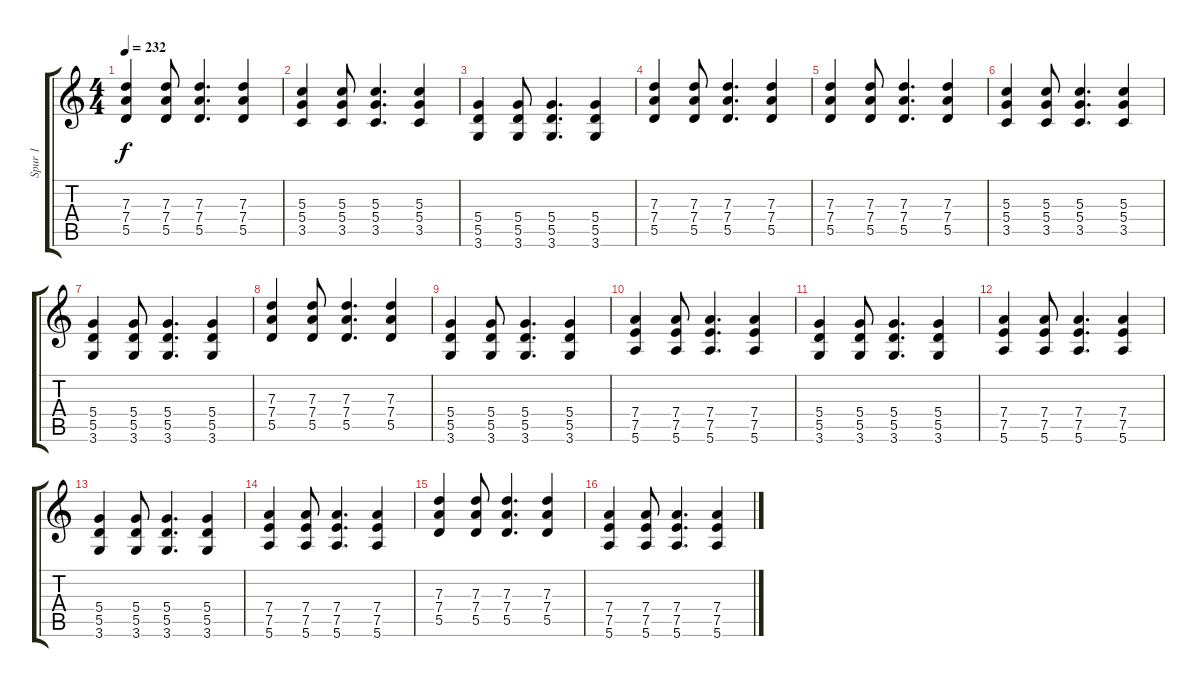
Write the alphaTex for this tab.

\track ("Spur 1" "Spur 1") {instrument distortionguitar}
\staff {score tabs}
\tuning (E4 B3 G3 D3 A2 E2) {hide}
\ts (4 4)
\tempo 232
\clef g2
\ks c
(7.3 7.4 5.5).4{dy f} (7.3 7.4 5.5).8 (7.3 7.4 5.5).4{d} (7.3 7.4 5.5).4 |
(5.3 5.4 3.5).4 (5.3 5.4 3.5).8 (5.3 5.4 3.5).4{d} (5.3 5.4 3.5).4 |
(5.4 5.5 3.6).4 (5.4 5.5 3.6).8 (5.4 5.5 3.6).4{d} (5.4 5.5 3.6).4 |
(7.3 7.4 5.5).4 (7.3 7.4 5.5).8 (7.3 7.4 5.5).4{d} (7.3 7.4 5.5).4 |
(7.3 7.4 5.5).4 (7.3 7.4 5.5).8 (7.3 7.4 5.5).4{d} (7.3 7.4 5.5).4 |
(5.3 5.4 3.5).4 (5.3 5.4 3.5).8 (5.3 5.4 3.5).4{d} (5.3 5.4 3.5).4 |
(5.4 5.5 3.6).4 (5.4 5.5 3.6).8 (5.4 5.5 3.6).4{d} (5.4 5.5 3.6).4 |
(7.3 7.4 5.5).4 (7.3 7.4 5.5).8 (7.3 7.4 5.5).4{d} (7.3 7.4 5.5).4 |
(5.4 5.5 3.6).4 (5.4 5.5 3.6).8 (5.4 5.5 3.6).4{d} (5.4 5.5 3.6).4 |
(7.4 7.5 5.6).4 (7.4 7.5 5.6).8 (7.4 7.5 5.6).4{d} (7.4 7.5 5.6).4 |
(5.4 5.5 3.6).4 (5.4 5.5 3.6).8 (5.4 5.5 3.6).4{d} (5.4 5.5 3.6).4 |
(7.4 7.5 5.6).4 (7.4 7.5 5.6).8 (7.4 7.5 5.6).4{d} (7.4 7.5 5.6).4 |
(5.4 5.5 3.6).4 (5.4 5.5 3.6).8 (5.4 5.5 3.6).4{d} (5.4 5.5 3.6).4 |
(7.4 7.5 5.6).4 (7.4 7.5 5.6).8 (7.4 7.5 5.6).4{d} (7.4 7.5 5.6).4 |
(7.3 7.4 5.5).4 (7.3 7.4 5.5).8 (7.3 7.4 5.5).4{d} (7.3 7.4 5.5).4 |
(7.4 7.5 5.6).4 (7.4 7.5 5.6).8 (7.4 7.5 5.6).4{d} (7.4 7.5 5.6).4
